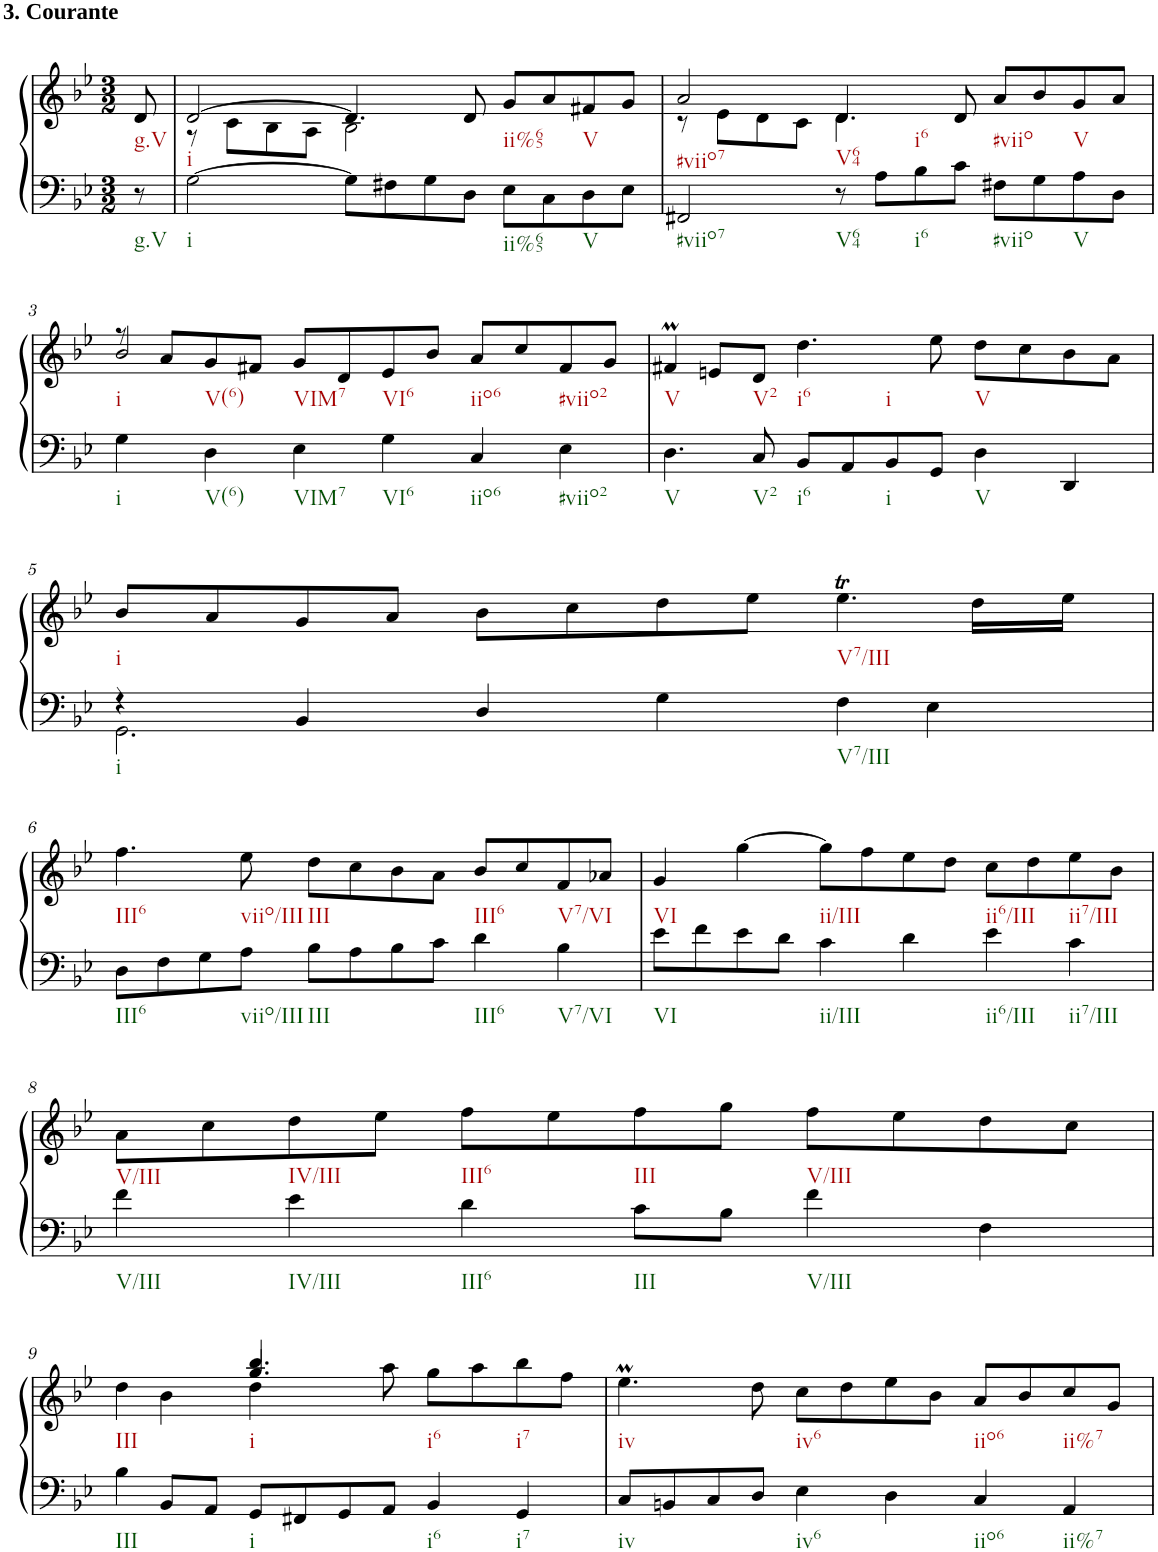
**kern	**kern
*part1	*part1
*staff2	*staff1
*I"unbenannt1	*
*clefF4	*clefG2
*k[b-e-]	*k[b-e-]
*M3/2	*M3/2
=	=
!	!LO:TX:a:B:t=3. Courante
8r	8d/
=1	=1
*	*^
[2G\	[2d/	8r
.	.	8c\L
.	.	8B-\
.	.	8A\J
8G\L]	4.d/]	2B-\
8F#X\	.	.
8G\	.	.
8D\J	8d/	.
8E-\L	8g/L	2ryy
8C\	8a/	.
8D\	8f#X/	.
8E-\J	8g/J	.
=2	=2	=2
2FF#X/	2a/	8r
.	.	8e-\L
.	.	8d\
.	.	8c\J
8r	4.d/	4.d\
8A\L	.	.
8B-\	.	.
8c\J	8d/	2ryy
8F#X\L	8a/L	.
8G\	8b-/	.
8A\	8g/	.
8D\J	8a/J	8ryy
!!LO:LB:g=z	!!
=3	=3	=3
4G\	8r	2b-/
.	8a/L	.
4D\	8g/	.
.	8f#X/J	.
4E-\	8g/L	1ryy
.	8d/	.
4G\	8e-/	.
.	8b-/J	.
4C/	8a/L	.
.	8cc/	.
4E-\	8f#/	.
.	8g/J	.
*	*v	*v
=4	=4
4.D\	4f#Xm/
.	8en/L
8C/	8d/J
8BB-/L	4.dd\
8AA/	.
8BB-/	.
8GG/J	8ee-\
4D\	8dd\L
.	8cc\
4DD/	8b-\
.	8a\J
!!LO:LB:g=z
=5	=5
*^	*
4r	2.GG\	8b-/L
.	.	8a/
4BB-/	.	8g/
.	.	8a/J
4D/	.	8b-\L
.	.	8cc\
4G\	2.ryy	8dd\
.	.	8ee-\J
4F\	.	4.ee-T\
4E-\	.	.
.	.	16dd\LL
.	.	16ee-\JJ
*v	*v	*
!!LO:LB:g=z
=6	=6
8D\L	4.ff\
8F\	.
8G\	.
8A\J	8ee-\
8B-\L	8dd\L
8A\	8cc\
8B-\	8b-\
8c\J	8a\J
4d\	8b-/L
.	8cc/
4B-\	8f/
.	8a-X/J
=7	=7
8e-\L	4g/
8f\	.
8e-\	[4gg\
8d\J	.
4c\	8gg\L]
.	8ff\
4d\	8ee-\
.	8dd\J
4e-\	8cc\L
.	8dd\
4c\	8ee-\
.	8b-\J
!!LO:LB:g=z
=8	=8
4f\	8a\L
.	8cc\
4e-\	8dd\
.	8ee-\J
4d\	8ff\L
.	8ee-\
8c\L	8ff\
8B-\J	8gg\J
4f\	8ff\L
.	8ee-\
4F\	8dd\
.	8cc\J
!!LO:LB:g=z
=9	=9
*	*^
*	*	*^
4B-\	4dd\	2ryy	2ryy
8BB-/L	4b-\	.	.
8AA/J	.	.	.
8GG/L	4.bb-/	4dd\	4.gg/
8FF#X/	.	.	.
8GG/	.	8ryy	.
8AA/J	8ryy	8aa\	2ryy
4BB-/	8gg\L	2ryy	.
.	8aa\	.	.
4GG/	8bb-\	.	.
.	8ff\J	.	8ryy
*	*v	*v	*v
=10	=10
8C/L	4.ee-M\
8BBn/	.
8C/	.
8D/J	8dd\
4E-\	8cc\L
.	8dd\
4D\	8ee-\
.	8b-\J
4C/	8a/L
.	8b-/
4AA/	8cc/
.	8g/J
=	=
*-	*-
